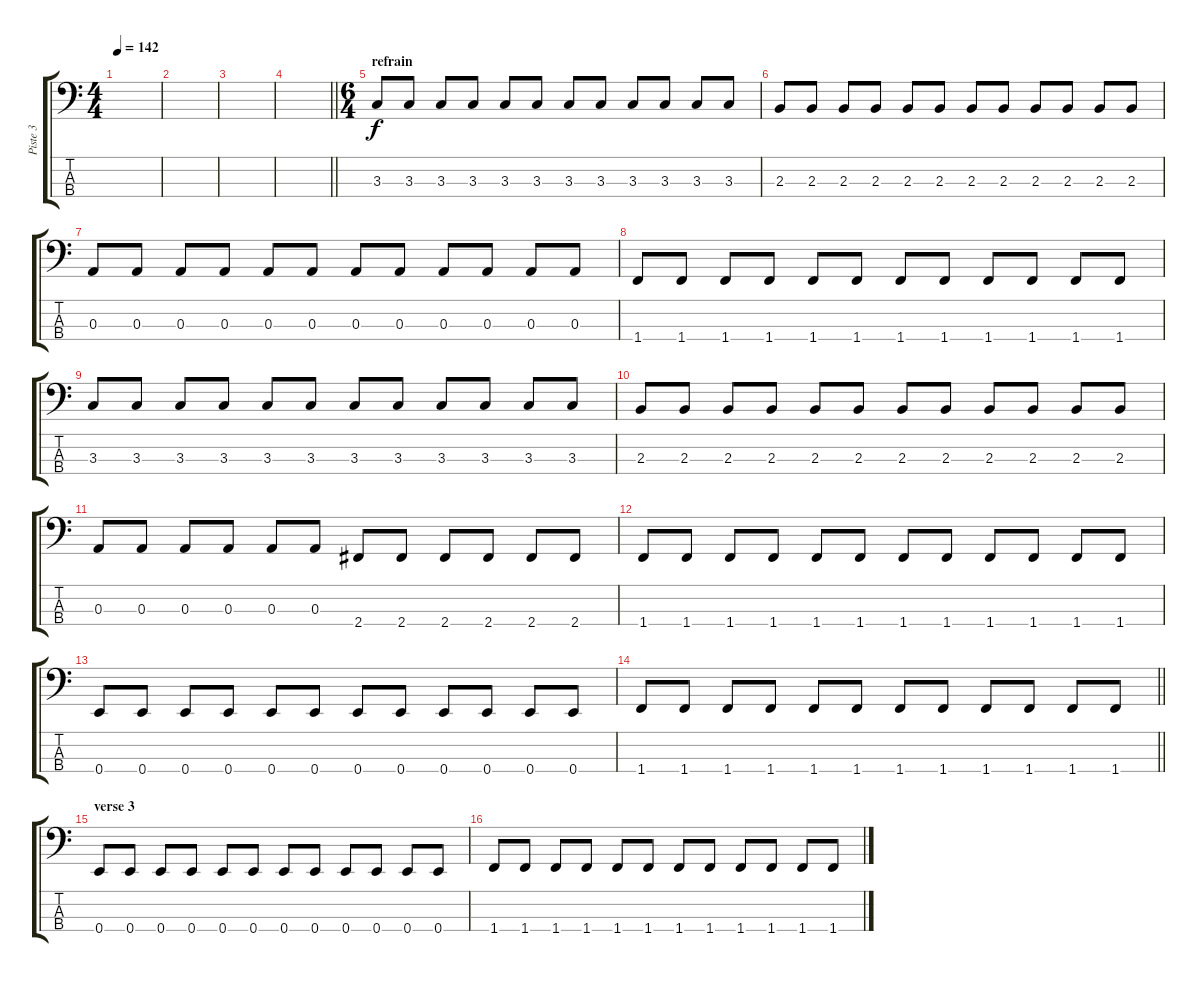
\track ("Piste 3" "Piste 3") {instrument electricbassfinger}
\staff {score tabs}
\tuning (G2 D2 A1 E1) {hide}
\ts (4 4)
\section ("" "")
\tempo 142
\clef f4
\ks c
|
|
|
\barLineRight lightlight
|
\ts (6 4)
\section ("" "refrain")
3.3.8 3.3.8 3.3.8 3.3.8 3.3.8 3.3.8 3.3.8 3.3.8 3.3.8 3.3.8 3.3.8 3.3.8 |
2.3.8 2.3.8 2.3.8 2.3.8 2.3.8 2.3.8 2.3.8 2.3.8 2.3.8 2.3.8 2.3.8 2.3.8 |
0.3.8 0.3.8 0.3.8 0.3.8 0.3.8 0.3.8 0.3.8 0.3.8 0.3.8 0.3.8 0.3.8 0.3.8 |
1.4.8 1.4.8 1.4.8 1.4.8 1.4.8 1.4.8 1.4.8 1.4.8 1.4.8 1.4.8 1.4.8 1.4.8 |
3.3.8 3.3.8 3.3.8 3.3.8 3.3.8 3.3.8 3.3.8 3.3.8 3.3.8 3.3.8 3.3.8 3.3.8 |
2.3.8 2.3.8 2.3.8 2.3.8 2.3.8 2.3.8 2.3.8 2.3.8 2.3.8 2.3.8 2.3.8 2.3.8 |
0.3.8 0.3.8 0.3.8 0.3.8 0.3.8 0.3.8 2.4.8 2.4.8 2.4.8 2.4.8 2.4.8 2.4.8 |
1.4.8 1.4.8 1.4.8 1.4.8 1.4.8 1.4.8 1.4.8 1.4.8 1.4.8 1.4.8 1.4.8 1.4.8 |
0.4.8 0.4.8 0.4.8 0.4.8 0.4.8 0.4.8 0.4.8 0.4.8 0.4.8 0.4.8 0.4.8 0.4.8 |
\barLineRight lightlight
1.4.8 1.4.8 1.4.8 1.4.8 1.4.8 1.4.8 1.4.8 1.4.8 1.4.8 1.4.8 1.4.8 1.4.8 |
\section ("" "verse 3")
0.4.8 0.4.8 0.4.8 0.4.8 0.4.8 0.4.8 0.4.8 0.4.8 0.4.8 0.4.8 0.4.8 0.4.8 |
1.4.8 1.4.8 1.4.8 1.4.8 1.4.8 1.4.8 1.4.8 1.4.8 1.4.8 1.4.8 1.4.8 1.4.8
